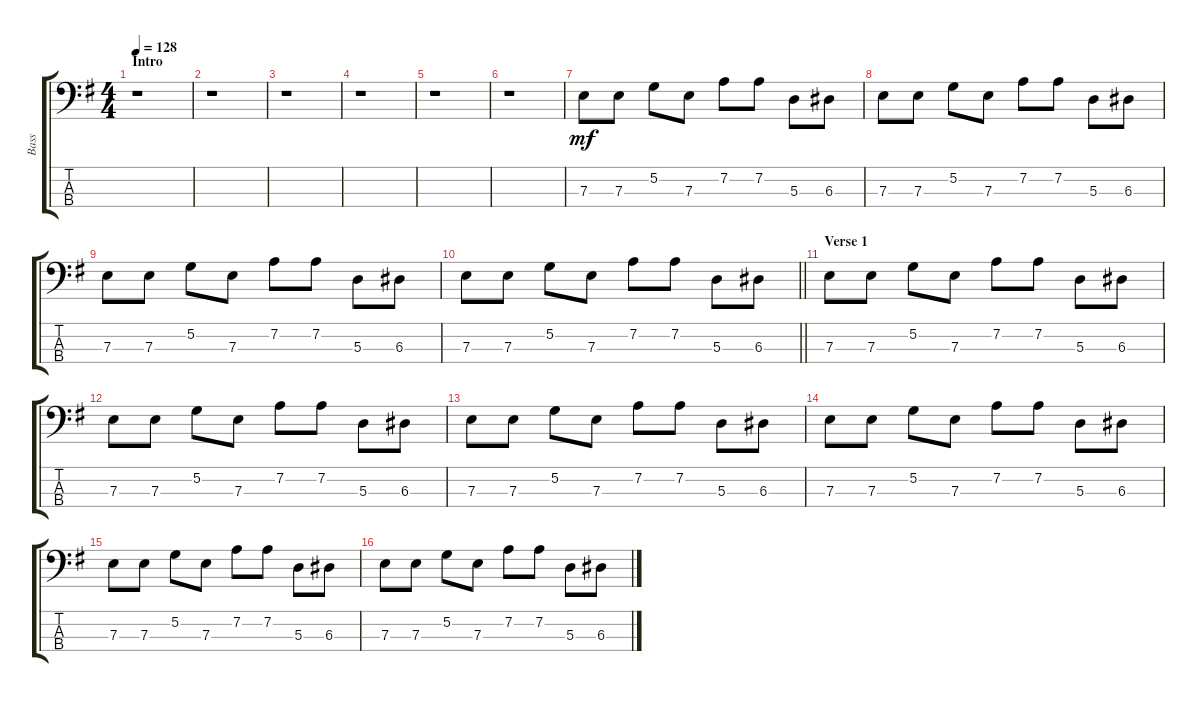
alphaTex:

\track ("Bass" "Bass") {instrument electricbassfinger}
\staff {score tabs}
\tuning (G2 D2 A1 E1) {hide}
\ts (4 4)
\section ("" "Intro")
\tempo 128
\clef f4
\ks g
r.1{dy mf instrument electricbassfinger} |
r.1 |
r.1 |
r.1 |
r.1 |
r.1 |
7.3.8 7.3.8 5.2.8 7.3.8 7.2.8 7.2.8 5.3.8 6.3.8 |
7.3.8 7.3.8 5.2.8 7.3.8 7.2.8 7.2.8 5.3.8 6.3.8 |
7.3.8 7.3.8 5.2.8 7.3.8 7.2.8 7.2.8 5.3.8 6.3.8 |
\barLineRight lightlight
7.3.8 7.3.8 5.2.8 7.3.8 7.2.8 7.2.8 5.3.8 6.3.8 |
\section ("" "Verse 1")
7.3.8 7.3.8 5.2.8 7.3.8 7.2.8 7.2.8 5.3.8 6.3.8 |
7.3.8 7.3.8 5.2.8 7.3.8 7.2.8 7.2.8 5.3.8 6.3.8 |
7.3.8 7.3.8 5.2.8 7.3.8 7.2.8 7.2.8 5.3.8 6.3.8 |
7.3.8 7.3.8 5.2.8 7.3.8 7.2.8 7.2.8 5.3.8 6.3.8 |
7.3.8 7.3.8 5.2.8 7.3.8 7.2.8 7.2.8 5.3.8 6.3.8 |
7.3.8 7.3.8 5.2.8 7.3.8 7.2.8 7.2.8 5.3.8 6.3.8
